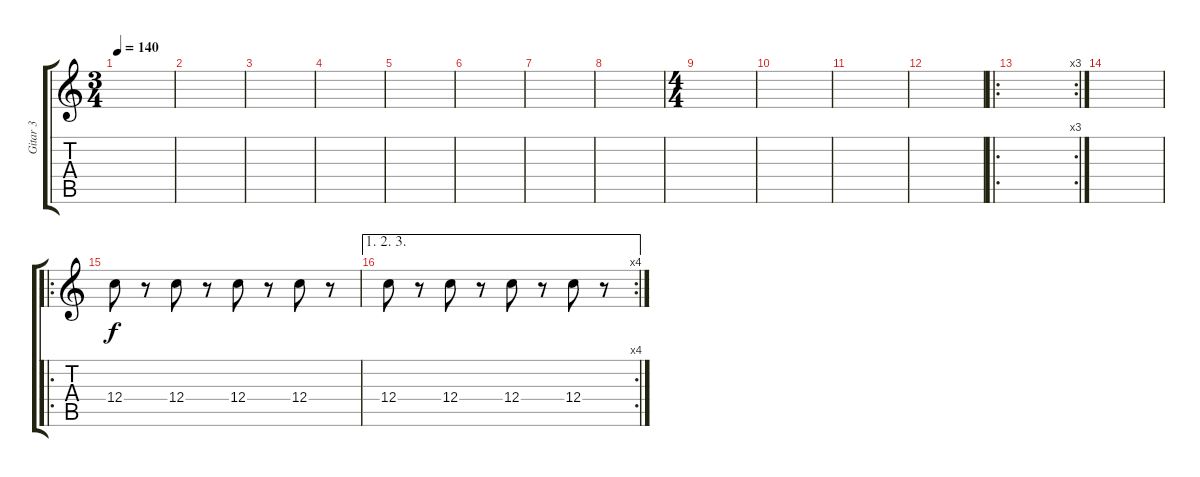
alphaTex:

\track ("Gitar 3" "Gitar 3") {instrument distortionguitar}
\staff {score tabs}
\tuning (D4 A3 F3 C3 G2 C2) {hide}
\ts (3 4)
\tempo 140
\clef g2
\ks c
|
|
|
|
|
|
|
|
\ts (4 4)
|
|
|
|
\ro
\rc 3
|
|
\ro
12.4.8 r.8 12.4.8 r.8 12.4.8 r.8 12.4.8 r.8 |
\ae (1 2 3)
\rc 4
12.4.8 r.8 12.4.8 r.8 12.4.8 r.8 12.4.8 r.8
